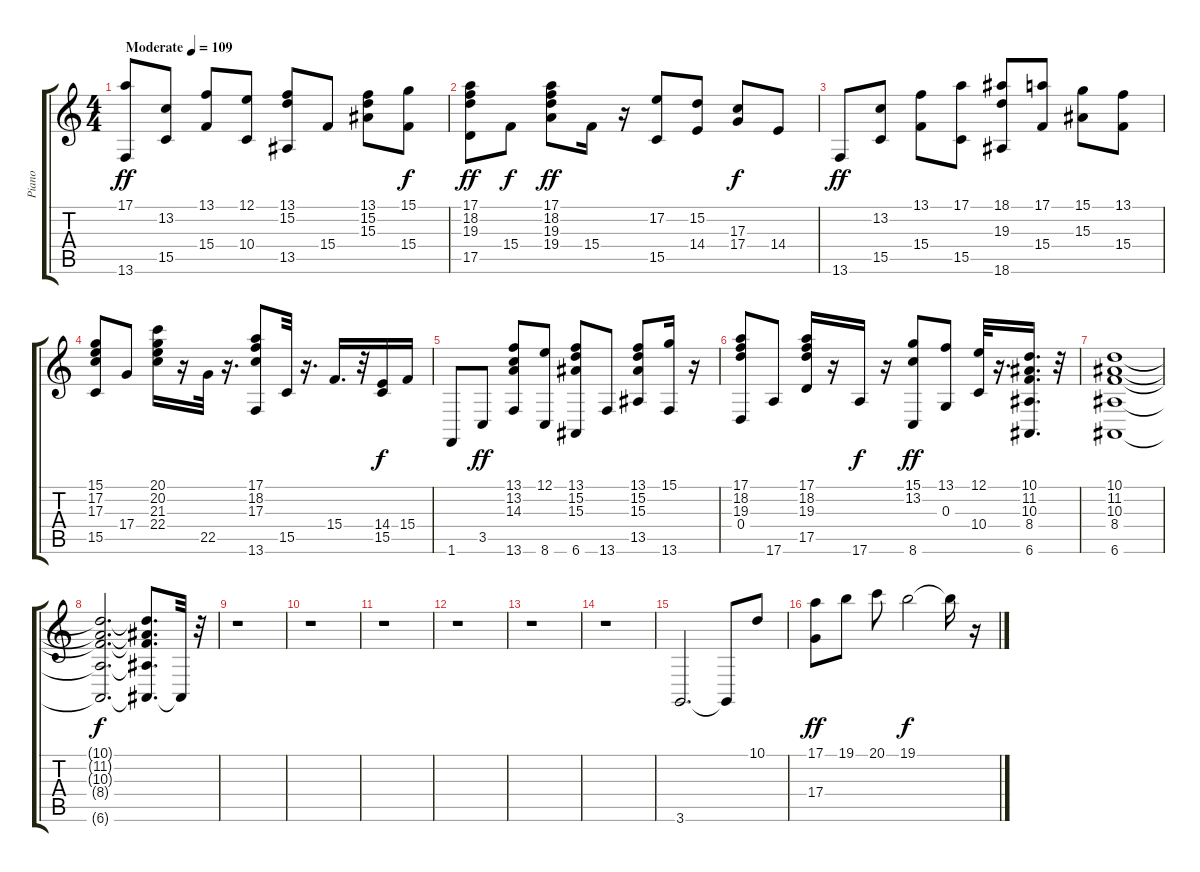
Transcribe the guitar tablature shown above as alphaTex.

\track ("Piano" "Piano") {instrument brightacousticpiano}
\staff {score tabs}
\tuning (E4 B3 G3 D3 A2 E2) {hide}
\ts (4 4)
\tempo (109 "Moderate")
\clef g2
\ks c
(17.1 13.6).8{dy ff volume 12 instrument brightacousticpiano} (13.2 15.5).8 (13.1 15.4).8 (12.1 10.4).8 (13.1 15.2 13.5).8 15.4.8 (13.1 15.2 15.3).8 (15.1 15.4).8{dy f} |
(17.1 18.2 19.3 17.5).8{dy ff} 15.4.8{dy f} (17.1 18.2 19.3 19.4).8{dy ff} 15.4.16 r.16 (17.2 15.5).8 (15.2 14.4).8 (17.3 17.4).8{dy f} 14.4.8 |
13.6.8{dy ff} (13.2 15.5).8 (13.1 15.4).8 (17.1 15.5).8 (18.1 19.3 18.6).8 (17.1 15.4).8 (15.1 15.3).8 (13.1 15.4).8 |
(15.1 17.2 17.3 15.5).8 17.4.8 (20.1 20.2 21.3 22.4).16 r.16 22.5.32 r.16{d} (17.1 18.2 17.3 13.6).8 15.5.32 r.16{d} 15.4.16{d} r.32 (14.4 15.5).16{dy f} 15.4.16 |
1.6.8 3.5.8{dy ff} (13.1 13.2 14.3 13.6).8 (12.1 8.6).8 (13.1 15.2 15.3 6.6).8 13.6.8 (13.1 15.2 15.3 13.5).8 (15.1 13.6).16 r.16 |
(17.1 18.2 19.3 0.4).8 17.6.8 (17.1 18.2 19.3 17.5).16 r.16 17.6.16{dy f} r.16 (15.1 13.2 8.6).8{dy ff} (13.1 0.3).8 (12.1 10.4).32 r.16{d} (10.1 11.2 10.3 8.4 6.6).16{d} r.32 |
(10.1 11.2 10.3 8.4 6.6).1 |
(10.1{t} 11.2{t} 10.3{t} 8.4{t} 6.6{t}).2{d dy f} (10.1{t} 11.2{t} 10.3{t} 8.4{t} 6.6{t}).8{d} 6.6{t}.32 r.32 |
r.1 |
r.1 |
r.1 |
r.1 |
r.1 |
r.1 |
3.6.2{d} 3.6{t}.8 10.1.8 |
(17.1 17.4).8{dy ff} 19.1.8 20.1.8 19.1.2{dy f} 19.1{t}.16 r.16
